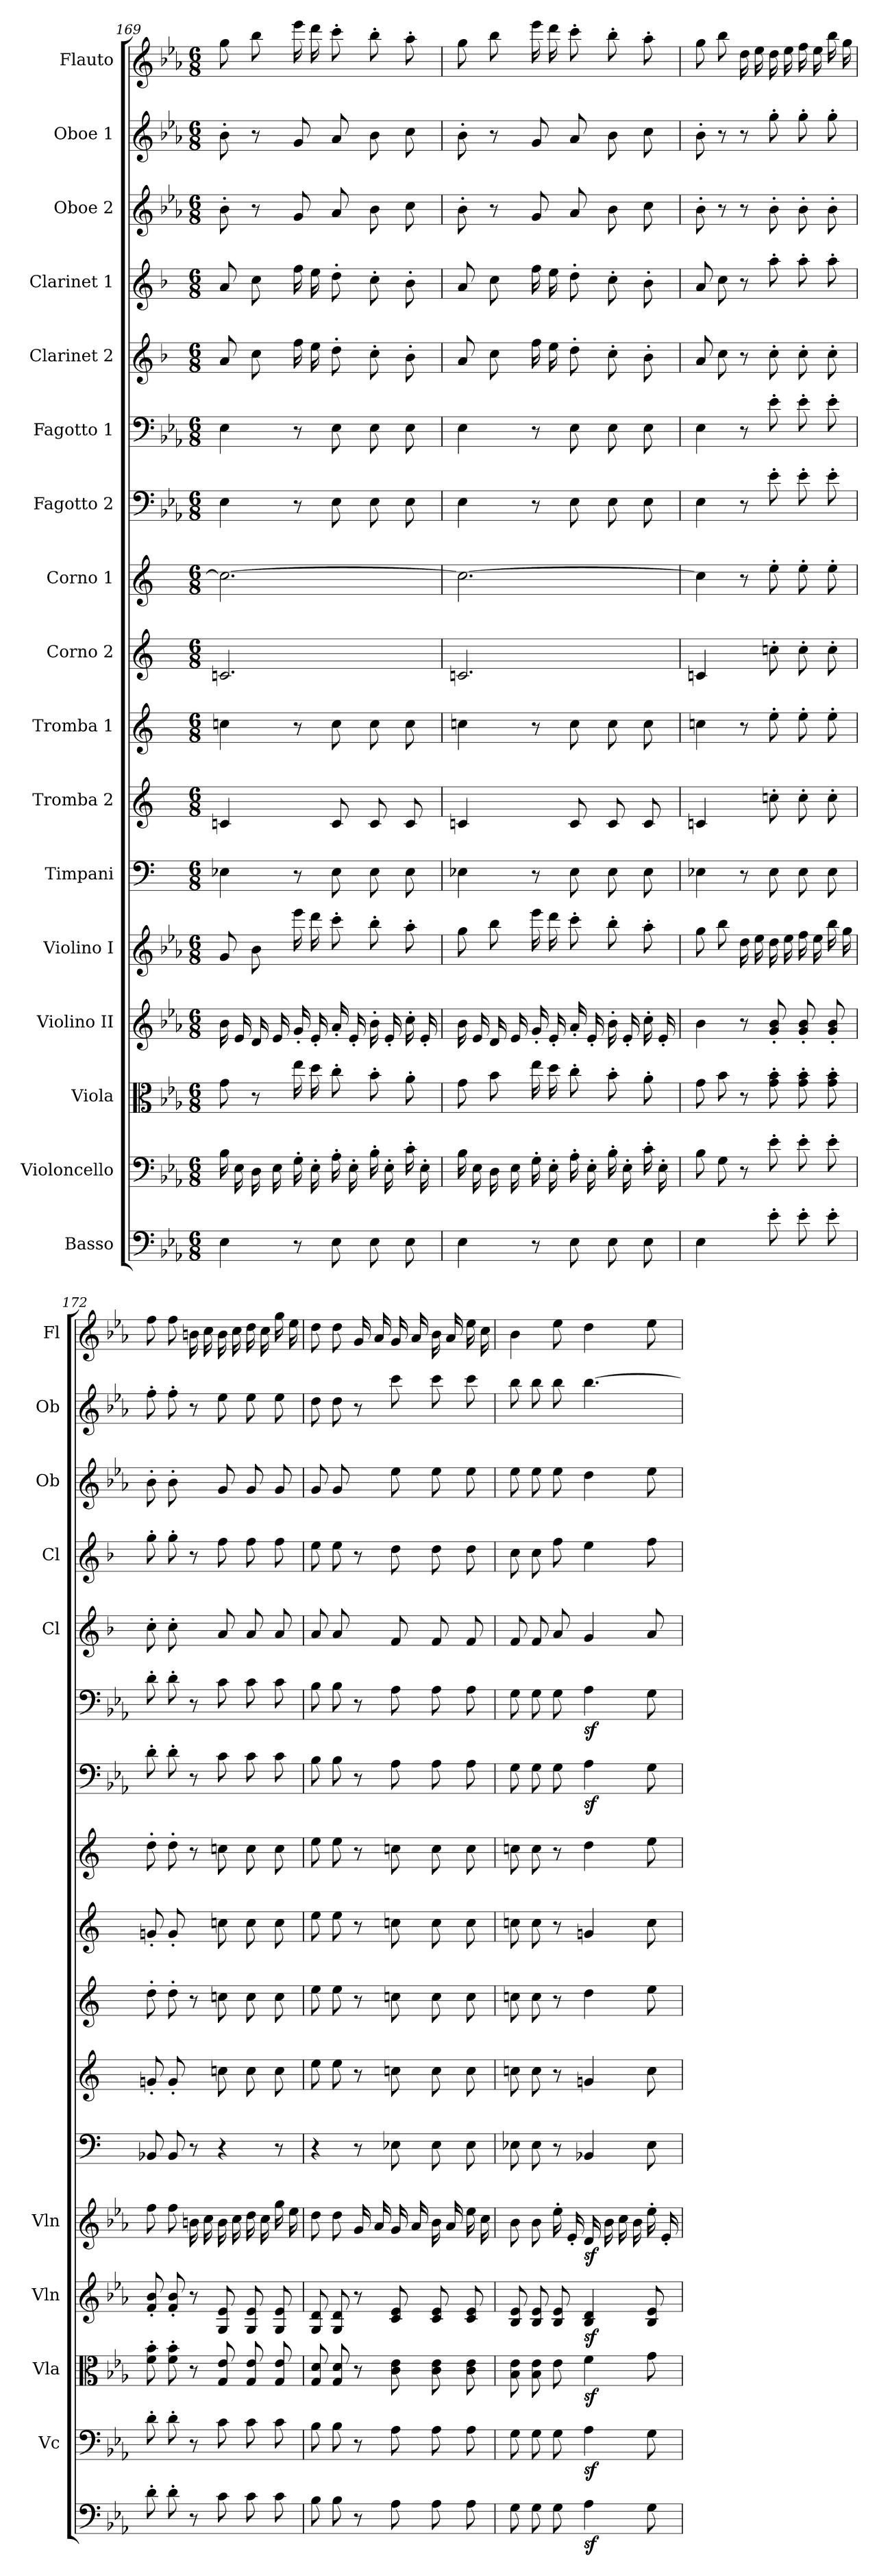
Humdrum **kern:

**kern	**dynam	**kern	**dynam	**kern	**dynam	**kern	**dynam	**kern	**dynam	**kern	**kern	**kern	**kern	**kern	**kern	**dynam	**kern	**dynam	**kern	**kern	**kern	**kern	**kern
*part17	*part17	*part16	*part16	*part15	*part15	*part14	*part14	*part13	*part13	*part12	*part11	*part10	*part9	*part8	*part7	*part7	*part6	*part6	*part5	*part4	*part3	*part2	*part1
*staff17	*staff17	*staff16	*staff16	*staff15	*staff15	*staff14	*staff14	*staff13	*staff13	*staff12	*staff11	*staff10	*staff9	*staff8	*staff7	*staff7	*staff6	*staff6	*staff5	*staff4	*staff3	*staff2	*staff1
*I"Basso	*	*I"Violoncello	*	*I"Viola	*	*I"Violino II	*	*I"Violino I	*	*I"Timpani	*I"Tromba 2	*I"Tromba 1	*I"Corno 2	*I"Corno 1	*I"Fagotto 2	*	*I"Fagotto 1	*	*I"Clarinet 2	*I"Clarinet 1	*I"Oboe 2	*I"Oboe 1	*I"Flauto
*	*	*I'Vc	*	*I'Vla	*	*I'Vln	*	*I'Vln	*	*	*	*	*	*	*	*	*	*	*I'Cl	*I'Cl	*I'Ob	*I'Ob	*I'Fl
*clefF4	*	*clefF4	*	*clefC3	*	*clefG2	*	*clefG2	*	*clefF4	*clefG2	*clefG2	*clefG2	*clefG2	*clefF4	*	*clefF4	*	*clefG2	*clefG2	*clefG2	*clefG2	*clefG2
*ITrd7c12	*	*	*	*	*	*	*	*	*	*	*ITrd-2c-3	*ITrd-2c-3	*ITrd5c9	*ITrd5c9	*	*	*	*	*ITrd1c2	*ITrd1c2	*	*	*
*k[b-e-a-]	*	*k[b-e-a-]	*	*k[b-e-a-]	*	*k[b-e-a-]	*	*k[b-e-a-]	*	*	*	*	*	*	*k[b-e-a-]	*	*k[b-e-a-]	*	*k[b-e-a-]	*k[b-e-a-]	*k[b-e-a-]	*k[b-e-a-]	*k[b-e-a-]
*M6/8	*	*M6/8	*	*M6/8	*	*M6/8	*	*M6/8	*	*M6/8	*M6/8	*M6/8	*M6/8	*M6/8	*M6/8	*	*M6/8	*	*M6/8	*M6/8	*M6/8	*M6/8	*M6/8
=169	=169	=169	=169	=169	=169	=169	=169	=169	=169	=169	=169	=169	=169	=169	=169	=169	=169	=169	=169	=169	=169	=169	=169
4EE-	.	16B-	.	8g	.	16b-	.	8g	.	4E-X	4e-X	4ee-X	2.E-X	2.e-_	4E-	.	4E-	.	8g	8g	8b-'	8b-'	8gg
.	.	16E-	.	.	.	16e-	.	.	.	.	.	.	.	.	.	.	.	.	.	.	.	.	.
.	.	16D	.	8r	.	16d	.	8b-	.	.	.	.	.	.	.	.	.	.	8b-	8b-	8r	8r	8bb-
.	.	16E-	.	.	.	16e-	.	.	.	.	.	.	.	.	.	.	.	.	.	.	.	.	.
8r	.	16G'	.	16ee-	.	16g'	.	16eee-	.	8r	8ryy	8r	.	.	8r	.	8r	.	16ee-	16ee-	8g	8g	16eee-
.	.	16E-'	.	16dd	.	16e-'	.	16ddd	.	.	.	.	.	.	.	.	.	.	16dd	16dd	.	.	16ddd
8EE-	.	16A-'	.	8cc'	.	16a-'	.	8ccc'	.	8E-	8e-	8ee-	.	.	8E-	.	8E-	.	8cc'	8cc'	8a-	8a-	8ccc'
.	.	16E-'	.	.	.	16e-'	.	.	.	.	.	.	.	.	.	.	.	.	.	.	.	.	.
8EE-	.	16B-'	.	8b-'	.	16b-'	.	8bb-'	.	8E-	8e-	8ee-	.	.	8E-	.	8E-	.	8b-'	8b-'	8b-	8b-	8bb-'
.	.	16E-'	.	.	.	16e-'	.	.	.	.	.	.	.	.	.	.	.	.	.	.	.	.	.
8EE-	.	16c'	.	8a-'	.	16cc'	.	8aa-'	.	8E-	8e-	8ee-	.	.	8E-	.	8E-	.	8a-'	8a-'	8cc	8cc	8aa-'
.	.	16E-'	.	.	.	16e-'	.	.	.	.	.	.	.	.	.	.	.	.	.	.	.	.	.
=170	=170	=170	=170	=170	=170	=170	=170	=170	=170	=170	=170	=170	=170	=170	=170	=170	=170	=170	=170	=170	=170	=170	=170
4EE-	.	16B-	.	8g	.	16b-	.	8gg	.	4E-X	4e-X	4ee-X	2.E-X	2.e-_	4E-	.	4E-	.	8g	8g	8b-'	8b-'	8gg
.	.	16E-	.	.	.	16e-	.	.	.	.	.	.	.	.	.	.	.	.	.	.	.	.	.
.	.	16D	.	8b-	.	16d	.	8bb-	.	.	.	.	.	.	.	.	.	.	8b-	8b-	8r	8r	8bb-
.	.	16E-	.	.	.	16e-	.	.	.	.	.	.	.	.	.	.	.	.	.	.	.	.	.
8r	.	16G'	.	16ee-	.	16g'	.	16eee-	.	8r	8ryy	8r	.	.	8r	.	8r	.	16ee-	16ee-	8g	8g	16eee-
.	.	16E-'	.	16dd	.	16e-'	.	16ddd	.	.	.	.	.	.	.	.	.	.	16dd	16dd	.	.	16ddd
8EE-	.	16A-'	.	8cc'	.	16a-'	.	8ccc'	.	8E-	8e-	8ee-	.	.	8E-	.	8E-	.	8cc'	8cc'	8a-	8a-	8ccc'
.	.	16E-'	.	.	.	16e-'	.	.	.	.	.	.	.	.	.	.	.	.	.	.	.	.	.
8EE-	.	16B-'	.	8b-'	.	16b-'	.	8bb-'	.	8E-	8e-	8ee-	.	.	8E-	.	8E-	.	8b-'	8b-'	8b-	8b-	8bb-'
.	.	16E-'	.	.	.	16e-'	.	.	.	.	.	.	.	.	.	.	.	.	.	.	.	.	.
8EE-	.	16c'	.	8a-'	.	16cc'	.	8aa-'	.	8E-	8e-	8ee-	.	.	8E-	.	8E-	.	8a-'	8a-'	8cc	8cc	8aa-'
.	.	16E-'	.	.	.	16e-'	.	.	.	.	.	.	.	.	.	.	.	.	.	.	.	.	.
=171	=171	=171	=171	=171	=171	=171	=171	=171	=171	=171	=171	=171	=171	=171	=171	=171	=171	=171	=171	=171	=171	=171	=171
4EE-	.	8B-	.	8g	.	4b-	.	8gg	.	4E-X	4e-X	4ee-X	4E-X	4e-]	4E-	.	4E-	.	8g	8g	8b-'	8b-'	8gg
.	.	8G	.	8b-	.	.	.	8bb-	.	.	.	.	.	.	.	.	.	.	8b-	8b-	8r	8r	8bb-
8ryy	.	8r	.	8r	.	8r	.	16dd	.	8r	8ryy	8r	8ryy	8r	8r	.	8r	.	8r	8r	8r	8r	16dd
.	.	.	.	.	.	.	.	16ee-	.	.	.	.	.	.	.	.	.	.	.	.	.	.	16ee-
8E-'	.	8e-'	.	8g' 8b-'	.	8g' 8b-'	.	16dd	.	8E-	8ee-X'	8gg'	8e-X'	8g'	8e-'	.	8e-'	.	8b-'	8gg'	8b-'	8gg'	16dd
.	.	.	.	.	.	.	.	16ee-	.	.	.	.	.	.	.	.	.	.	.	.	.	.	16ee-
8E-'	.	8e-'	.	8g' 8b-'	.	8g' 8b-'	.	16ff	.	8E-	8ee-'	8gg'	8e-'	8g'	8e-'	.	8e-'	.	8b-'	8gg'	8b-'	8gg'	16ff
.	.	.	.	.	.	.	.	16ee-	.	.	.	.	.	.	.	.	.	.	.	.	.	.	16ee-
8E-'	.	8e-'	.	8g' 8b-'	.	8g' 8b-'	.	16bb-	.	8E-	8ee-'	8gg'	8e-'	8g'	8e-'	.	8e-'	.	8b-'	8gg'	8b-'	8gg'	16bb-
.	.	.	.	.	.	.	.	16gg	.	.	.	.	.	.	.	.	.	.	.	.	.	.	16gg
=172	=172	=172	=172	=172	=172	=172	=172	=172	=172	=172	=172	=172	=172	=172	=172	=172	=172	=172	=172	=172	=172	=172	=172
8D'	.	8d'	.	8f' 8b-'	.	8f' 8b-'	.	8ff	.	8BB-X	8b-X'	8ff'	8B-X'	8f'	8d'	.	8d'	.	8b-'	8ff'	8b-'	8ff'	8ff
8D'	.	8d'	.	8f' 8b-'	.	8f' 8b-'	.	8ff	.	8BB-	8b-'	8ff'	8B-'	8f'	8d'	.	8d'	.	8b-'	8ff'	8b-'	8ff'	8ff
8r	.	8r	.	8r	.	8r	.	16bn	.	8r	8ryy	8r	8ryy	8r	8r	.	8r	.	8ryy	8r	8ryy	8r	16bn
.	.	.	.	.	.	.	.	16cc	.	.	.	.	.	.	.	.	.	.	.	.	.	.	16cc
8C	.	8c	.	8G 8e-	.	8G 8e-	.	16b	.	4r	8ee-X	8ee-X	8e-X	8e-X	8c	.	8c	.	8g	8ee-	8g	8ee-	16b
.	.	.	.	.	.	.	.	16cc	.	.	.	.	.	.	.	.	.	.	.	.	.	.	16cc
8C	.	8c	.	8G 8e-	.	8G 8e-	.	16dd	.	.	8ee-	8ee-	8e-	8e-	8c	.	8c	.	8g	8ee-	8g	8ee-	16dd
.	.	.	.	.	.	.	.	16cc	.	.	.	.	.	.	.	.	.	.	.	.	.	.	16cc
8C	.	8c	.	8G 8e-	.	8G 8e-	.	16gg	.	8r	8ee-	8ee-	8e-	8e-	8c	.	8c	.	8g	8ee-	8g	8ee-	16gg
.	.	.	.	.	.	.	.	16ee-	.	.	.	.	.	.	.	.	.	.	.	.	.	.	16ee-
=173	=173	=173	=173	=173	=173	=173	=173	=173	=173	=173	=173	=173	=173	=173	=173	=173	=173	=173	=173	=173	=173	=173	=173
8BB-	.	8B-	.	8G 8d	.	8G 8d	.	8dd	.	4r	8gg	8gg	8g	8g	8B-	.	8B-	.	8g	8dd	8g	8dd	8dd
8BB-	.	8B-	.	8G 8d	.	8G 8d	.	8dd	.	.	8gg	8gg	8g	8g	8B-	.	8B-	.	8g	8dd	8g	8dd	8dd
8r	.	8r	.	8r	.	8r	.	16g	.	8r	8r	8r	8r	8r	8r	.	8r	.	8ryy	8r	8ryy	8r	16g
.	.	.	.	.	.	.	.	16a-	.	.	.	.	.	.	.	.	.	.	.	.	.	.	16a-
8AA-	.	8A-	.	8c 8e-	.	8c 8e-	.	16g	.	8E-X	8ee-X	8ee-X	8e-X	8e-X	8A-	.	8A-	.	8e-	8cc	8ee-	8ccc	16g
.	.	.	.	.	.	.	.	16a-	.	.	.	.	.	.	.	.	.	.	.	.	.	.	16a-
8AA-	.	8A-	.	8c 8e-	.	8c 8e-	.	16b-	.	8E-	8ee-	8ee-	8e-	8e-	8A-	.	8A-	.	8e-	8cc	8ee-	8ccc	16b-
.	.	.	.	.	.	.	.	16a-	.	.	.	.	.	.	.	.	.	.	.	.	.	.	16a-
8AA-	.	8A-	.	8c 8e-	.	8c 8e-	.	16ee-	.	8E-	8ee-	8ee-	8e-	8e-	8A-	.	8A-	.	8e-	8cc	8ee-	8ccc	16ee-
.	.	.	.	.	.	.	.	16cc	.	.	.	.	.	.	.	.	.	.	.	.	.	.	16cc
=174	=174	=174	=174	=174	=174	=174	=174	=174	=174	=174	=174	=174	=174	=174	=174	=174	=174	=174	=174	=174	=174	=174	=174
8GG	.	8G	.	8B- 8e-	.	8B- 8e-	.	8b-	.	8E-X	8ee-X	8ee-X	8e-X	8e-X	8G	.	8G	.	8e-	8b-	8ee-	8bb-	4b-
8GG	.	8G	.	8B- 8e-	.	8B- 8e-	.	8b-	.	8E-	8ee-	8ee-	8e-	8e-	8G	.	8G	.	8e-	8b-	8ee-	8bb-	.
8GG	.	8G	.	8e-	.	8B- 8e-	.	16ee-'	.	8r	8r	8r	8r	8r	8G	.	8G	.	8g	8ee-	8ee-	8bb-	8ee-
.	.	.	.	.	.	.	.	16e-'	.	.	.	.	.	.	.	.	.	.	.	.	.	.	.
4AA-	sf	4A-	sf	4f	sf	4B- 4d	sf	16d	sf	4BB-X	4b-X	4ff	4B-X	4f	4A-	sf	4A-	sf	4f	4dd	4dd	[4.bb-	4dd
.	.	.	.	.	.	.	.	16b-	.	.	.	.	.	.	.	.	.	.	.	.	.	.	.
.	.	.	.	.	.	.	.	16cc	.	.	.	.	.	.	.	.	.	.	.	.	.	.	.
.	.	.	.	.	.	.	.	16b-	.	.	.	.	.	.	.	.	.	.	.	.	.	.	.
8GG	.	8G	.	8g	.	8B- 8e-	.	16ee-'	.	8E-	8ee-	8gg	8e-	8g	8G	.	8G	.	8g	8ee-	8ee-	.	8ee-
.	.	.	.	.	.	.	.	16e-'	.	.	.	.	.	.	.	.	.	.	.	.	.	.	.
=	=	=	=	=	=	=	=	=	=	=	=	=	=	=	=	=	=	=	=	=	=	=	=
*-	*-	*-	*-	*-	*-	*-	*-	*-	*-	*-	*-	*-	*-	*-	*-	*-	*-	*-	*-	*-	*-	*-	*-
